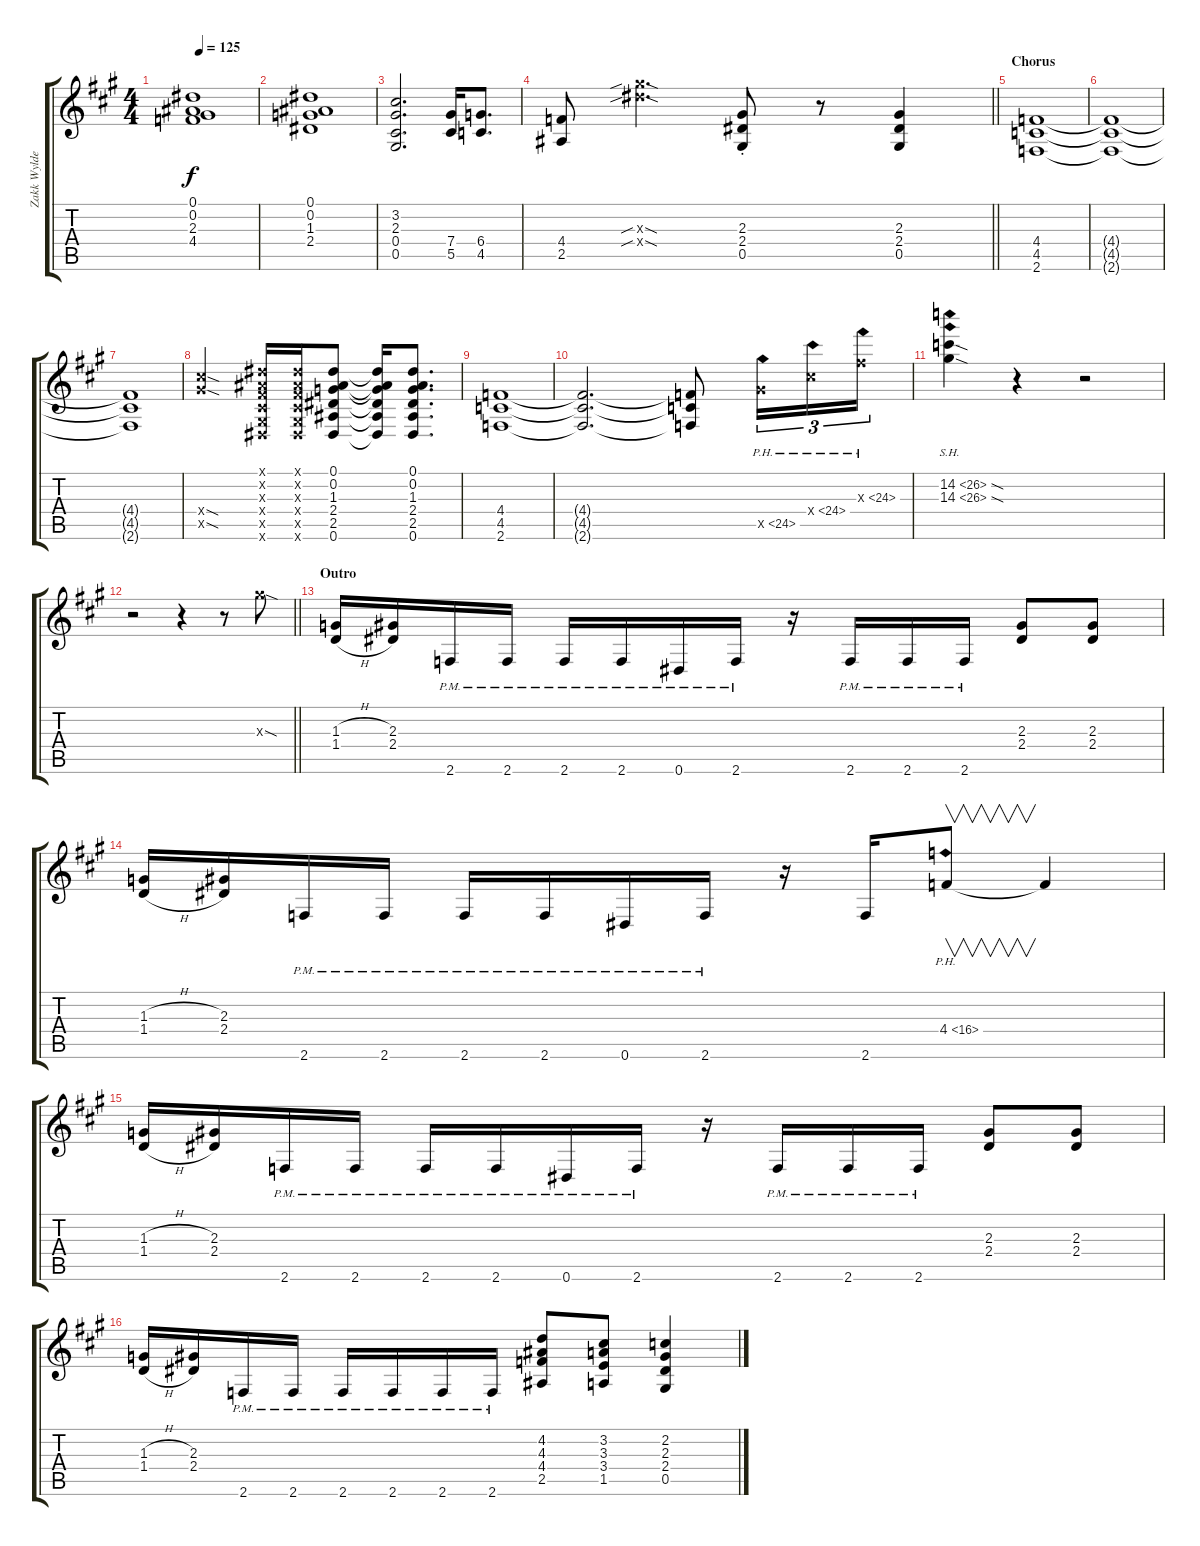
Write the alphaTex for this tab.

\track ("Zakk Wylde - Rhytm Guitar I" "Zakk Wylde") {instrument distortionguitar}
\staff {score tabs}
\tuning (Eb4 Bb3 Gb3 Db3 Ab2 Eb2) {hide}
\ts (4 4)
\tempo 125
\clef g2
\ks a
(0.1 0.2 2.3 4.4).1{dy f} |
(0.1 0.2 1.3 2.4).1 |
(3.2 2.3 0.4 0.5).2{d} (7.4 5.5).16 (6.4 4.5).8{d} |
\barLineRight lightlight
(4.4 2.5).8 (14.3{sib sod x} 14.4{sib sod x}).4{d} (2.3{st} 2.4{st} 0.5{st}).8 r.8 (2.3 2.4 0.5).4 |
\section ("" "Chorus")
(4.4 4.5 2.6).1 |
(4.4{t} 4.5{t} 2.6{t}).1 |
(4.4{t} 4.5{t} 2.6{t}).1 |
(12.4{sod x} 12.5{sod x}).2 (0.1{x} 0.2{x} 0.3{x} 0.4{x} 0.5{x} 0.6{x}).16 (0.1{x} 0.2{x} 0.3{x} 0.4{x} 0.5{x} 0.6{x}).16 (0.1 0.2 1.3 2.4 2.5 0.6).8 (0.1{t} 0.2{t} 1.3{t} 2.4{t} 2.5{t} 0.6{t}).16 (0.1 0.2 1.3 2.4 2.5 0.6).8{d} |
(4.4 4.5 2.6).1 |
(4.4{t} 4.5{t} 2.6{t}).2{d} (4.4{t} 4.5{t} 2.6{t}).8 12.5{ph 12 x}.16{tu (3 2) instrument guitarfretnoise} 12.4{ph 12 x}.16{tu (3 2)} 12.3{ph 12 x}.16{tu (3 2)} |
(14.2{sh 12 sod} 14.3{sh 12 sod}).4{instrument distortionguitar} r.4 r.2 |
\barLineRight lightlight
r.2 r.4 r.8 14.3{sod x}.8 |
\section ("" "Outro")
(1.3{h} 1.4{h}).16 (2.3 2.4).16 2.6{pm}.16 2.6{pm}.16 2.6{pm}.16 2.6{pm}.16 0.6{pm}.16 2.6{pm}.16 r.16 2.6{pm}.16 2.6{pm}.16 2.6{pm}.16 (2.3 2.4).8 (2.3 2.4).8 |
(1.3{h} 1.4{h}).16 (2.3 2.4).16 2.6{pm}.16 2.6{pm}.16 2.6{pm}.16 2.6{pm}.16 0.6{pm}.16 2.6{pm}.16 r.16 2.6.16 4.4{ph 12}.8{v} 4.4{t}.4 |
(1.3{h} 1.4{h}).16 (2.3 2.4).16 2.6{pm}.16 2.6{pm}.16 2.6{pm}.16 2.6{pm}.16 0.6{pm}.16 2.6{pm}.16 r.16 2.6{pm}.16 2.6{pm}.16 2.6{pm}.16 (2.3 2.4).8 (2.3 2.4).8 |
(1.3{h} 1.4{h}).16 (2.3 2.4).16 2.6{pm}.16 2.6{pm}.16 2.6{pm}.16 2.6{pm}.16 2.6{pm}.16 2.6{pm}.16 (4.2 4.3 4.4 2.5).8 (3.2 3.3 3.4 1.5).8 (2.2 2.3 2.4 0.5).4
